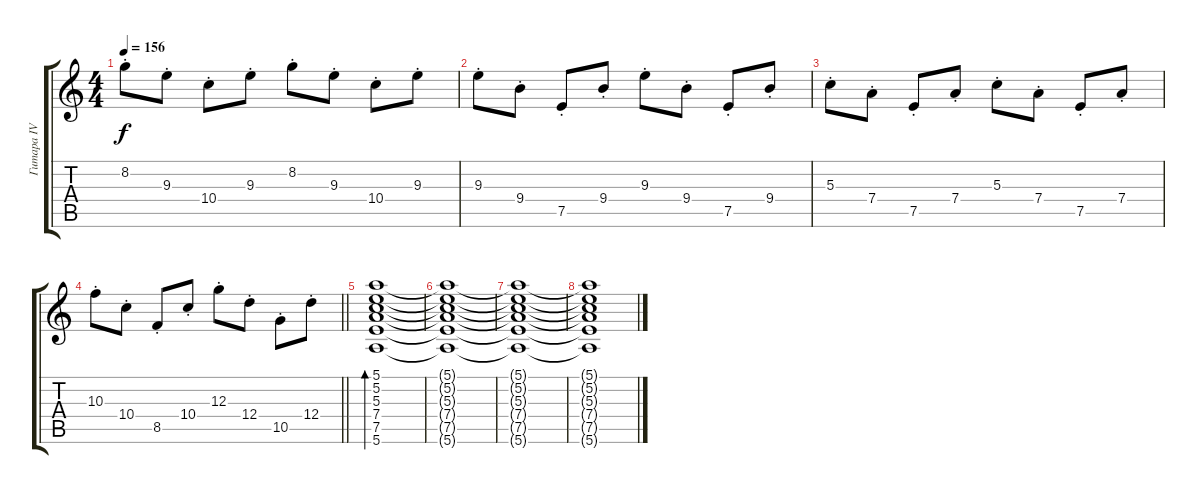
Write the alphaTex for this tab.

\track ("Гитара IV" "Гитара IV") {instrument electricguitarclean}
\staff {score tabs}
\tuning (E4 B3 G3 D3 A2 E2) {hide}
\ts (4 4)
\tempo 156
\clef g2
\ks c
8.2{st}.8{dy f} 9.3{st}.8 10.4{st}.8 9.3{st}.8 8.2{st}.8 9.3{st}.8 10.4{st}.8 9.3{st}.8 |
9.3{st}.8 9.4{st}.8 7.5{st}.8 9.4{st}.8 9.3{st}.8 9.4{st}.8 7.5{st}.8 9.4{st}.8 |
5.3{st}.8 7.4{st}.8 7.5{st}.8 7.4{st}.8 5.3{st}.8 7.4{st}.8 7.5{st}.8 7.4{st}.8 |
\barLineRight lightlight
10.3{st}.8 10.4{st}.8 8.5{st}.8 10.4{st}.8 12.3{st}.8 12.4{st}.8 10.5{st}.8 12.4{st}.8 |
(5.1 5.2 5.3 7.4 7.5 5.6).1{bd 60} |
(5.1{t} 5.2{t} 5.3{t} 7.4{t} 7.5{t} 5.6{t}).1 |
(5.1{t} 5.2{t} 5.3{t} 7.4{t} 7.5{t} 5.6{t}).1 |
(5.1{t} 5.2{t} 5.3{t} 7.4{t} 7.5{t} 5.6{t}).1
